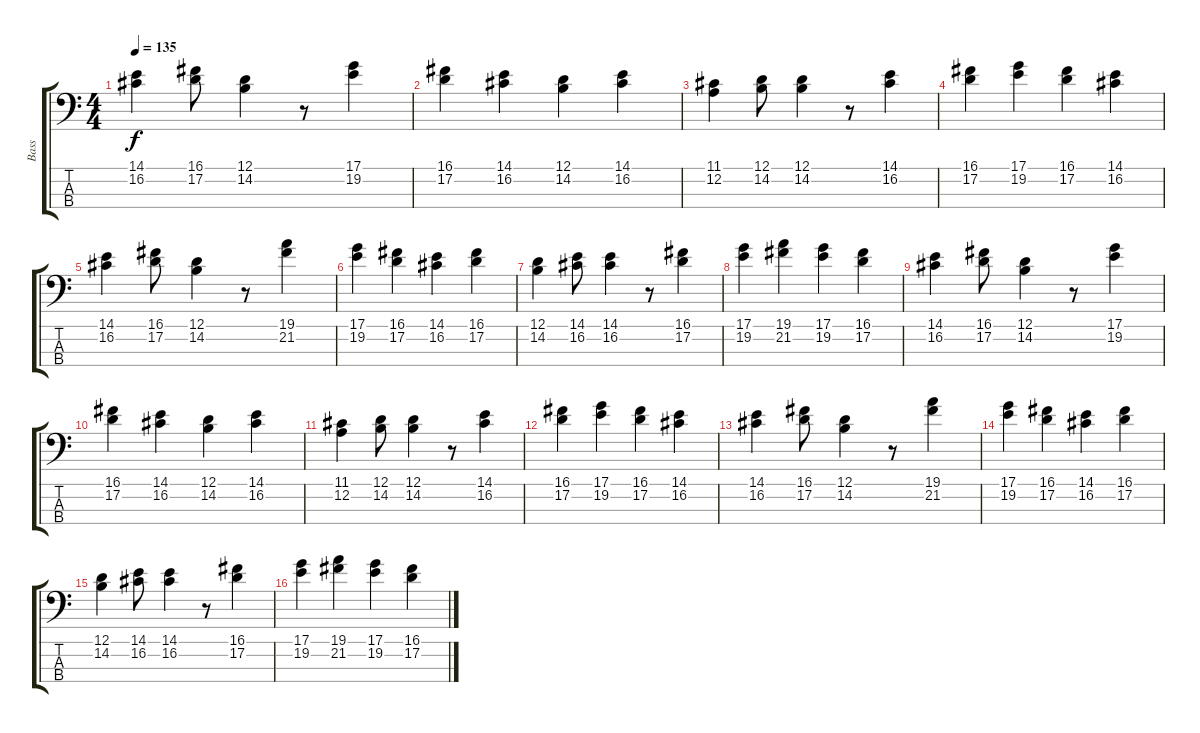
\track ("Bass" "Bass") {instrument electricbasspick}
\staff {score tabs}
\tuning (D2 A1 E1 B0) {hide}
\ts (4 4)
\tempo 135
\clef f4
\ks c
(14.1 16.2).4{dy f instrument electricbasspick} (16.1 17.2).8 (12.1 14.2).4 r.8 (17.1 19.2).4 |
(16.1 17.2).4 (14.1 16.2).4 (12.1 14.2).4 (14.1 16.2).4 |
(11.1 12.2).4 (12.1 14.2).8 (12.1 14.2).4 r.8 (14.1 16.2).4 |
(16.1 17.2).4 (17.1 19.2).4 (16.1 17.2).4 (14.1 16.2).4 |
(14.1 16.2).4 (16.1 17.2).8 (12.1 14.2).4 r.8 (19.1 21.2).4 |
(17.1 19.2).4 (16.1 17.2).4 (14.1 16.2).4 (16.1 17.2).4 |
(12.1 14.2).4 (14.1 16.2).8 (14.1 16.2).4 r.8 (16.1 17.2).4 |
(17.1 19.2).4 (19.1 21.2).4 (17.1 19.2).4 (16.1 17.2).4 |
(14.1 16.2).4 (16.1 17.2).8 (12.1 14.2).4 r.8 (17.1 19.2).4 |
(16.1 17.2).4 (14.1 16.2).4 (12.1 14.2).4 (14.1 16.2).4 |
(11.1 12.2).4 (12.1 14.2).8 (12.1 14.2).4 r.8 (14.1 16.2).4 |
(16.1 17.2).4 (17.1 19.2).4 (16.1 17.2).4 (14.1 16.2).4 |
(14.1 16.2).4 (16.1 17.2).8 (12.1 14.2).4 r.8 (19.1 21.2).4 |
(17.1 19.2).4 (16.1 17.2).4 (14.1 16.2).4 (16.1 17.2).4 |
(12.1 14.2).4 (14.1 16.2).8 (14.1 16.2).4 r.8 (16.1 17.2).4 |
(17.1 19.2).4 (19.1 21.2).4 (17.1 19.2).4 (16.1 17.2).4
